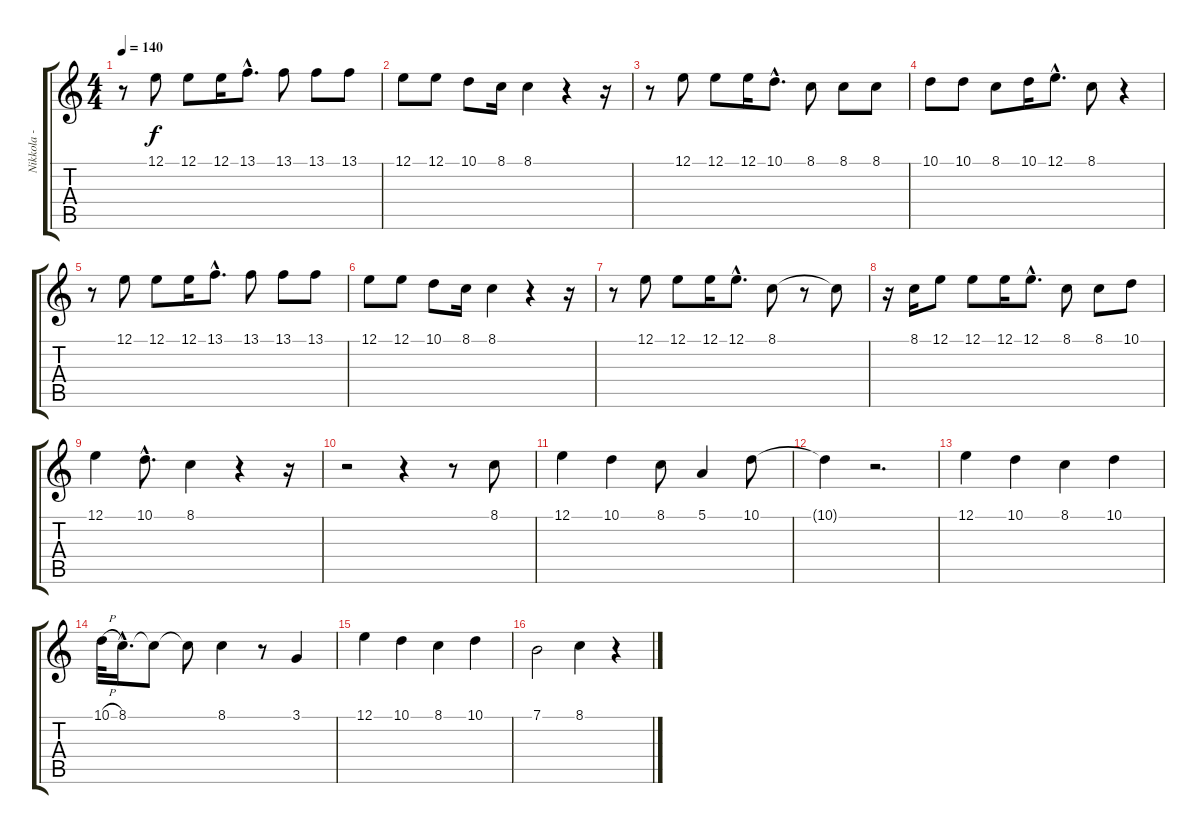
\track ("Nikkola - Vocals" "Nikkola - ") {instrument tenorsax}
\staff {score tabs}
\tuning (E4 B3 G3 D3 A2 E2) {hide}
\ts (4 4)
\tempo 140
\clef g2
\ks c
r.8{dy f} 12.1.8 12.1.8 12.1.16 13.1{hac}.8{d} 13.1.8 13.1.8 13.1.8 |
12.1.8 12.1.8 10.1.8 8.1.16 8.1.4 r.4 r.16 |
r.8 12.1.8 12.1.8 12.1.16 10.1{hac}.8{d} 8.1.8 8.1.8 8.1.8 |
10.1.8 10.1.8 8.1.8 10.1.16 12.1{hac}.8{d} 8.1.8 r.4 |
r.8 12.1.8 12.1.8 12.1.16 13.1{hac}.8{d} 13.1.8 13.1.8 13.1.8 |
12.1.8 12.1.8 10.1.8 8.1.16 8.1.4 r.4 r.16 |
r.8 12.1.8 12.1.8 12.1.16 12.1{hac}.8{d} 8.1.8 r.8 8.1{t}.8 |
r.16 8.1.16 12.1.8 12.1.8 12.1.16 12.1{hac}.8{d} 8.1.8 8.1.8 10.1.8 |
12.1.4 10.1{hac}.8{d} 8.1.4 r.4 r.16 |
r.2 r.4 r.8 8.1.8 |
12.1.4 10.1.4 8.1.8 5.1.4 10.1.8 |
10.1{t}.4 r.2{d} |
12.1.4 10.1.4 8.1.4 10.1.4 |
10.1{h}.32 8.1{hac}.16{d} 8.1{t}.8 8.1{t}.8 8.1.4 r.8 3.1.4 |
12.1.4 10.1.4 8.1.4 10.1.4 |
7.1.2 8.1.4 r.4
